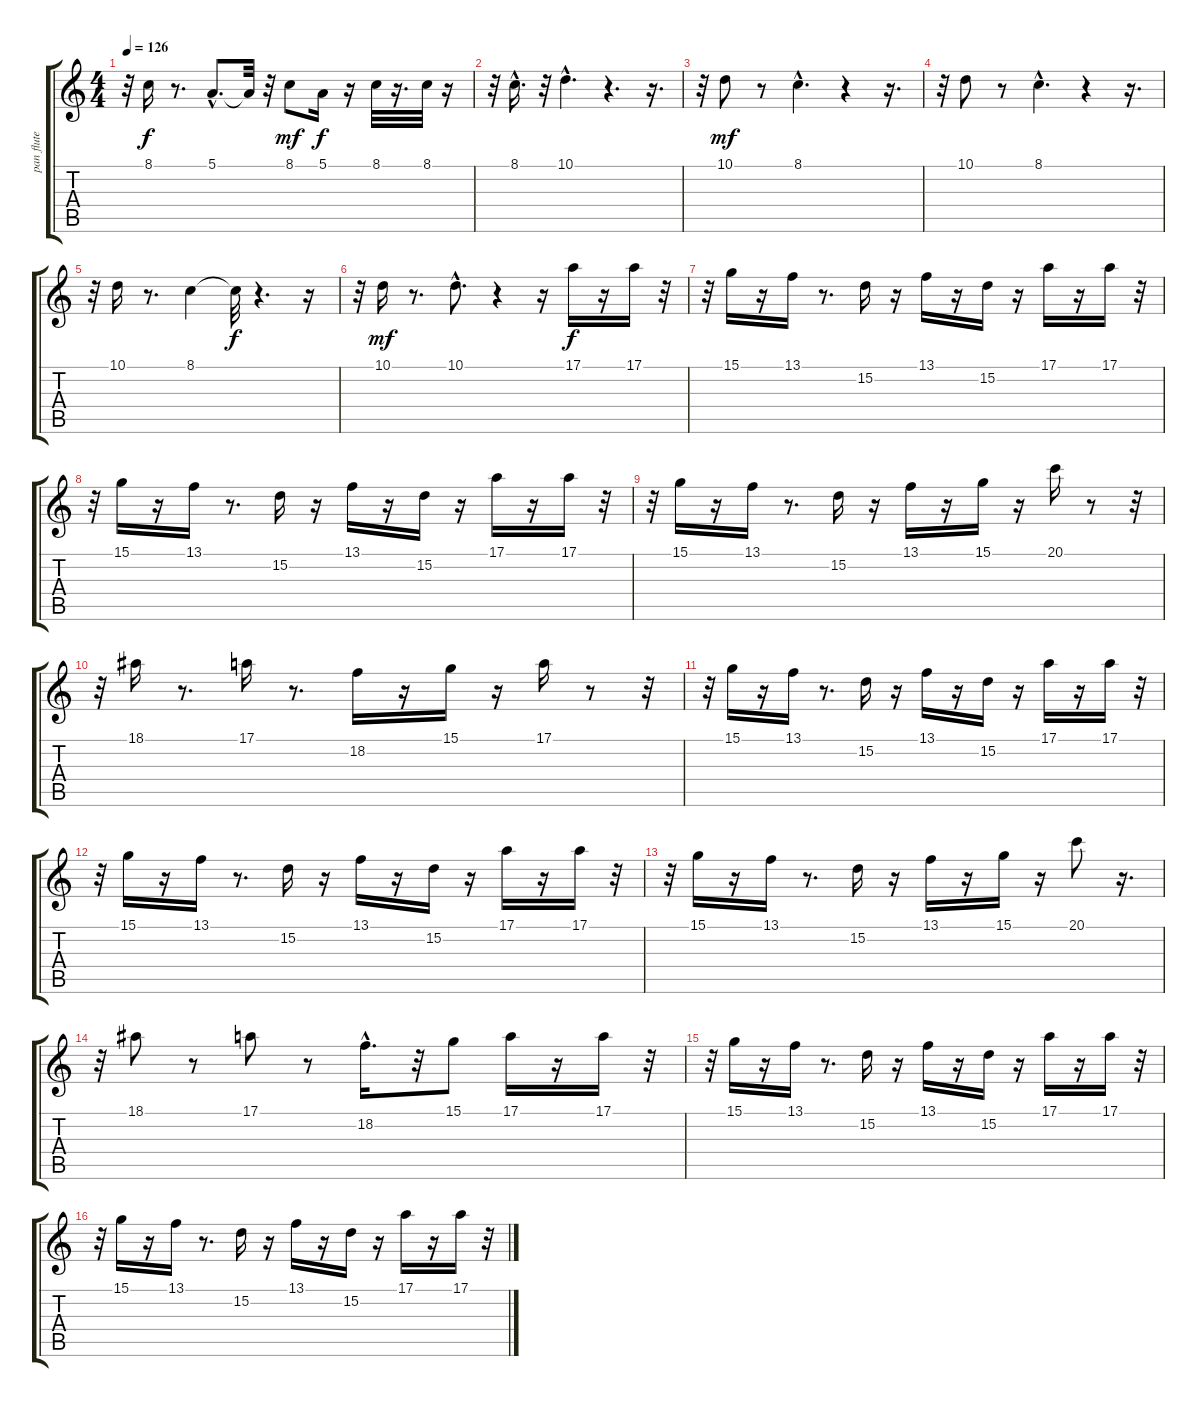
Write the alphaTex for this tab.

\track ("pan flute" "pan flute") {instrument panflute}
\staff {score tabs}
\tuning (E4 B3 G3 D3 A2 E2) {hide}
\ts (4 4)
\tempo 126
\clef g2
\ks c
r.32{dy f} 8.1.16 r.8{d} 5.1{hac}.8{d} 5.1{t}.32 r.32 8.1.8{dy mf} 5.1.16{dy f} r.16 8.1.32 r.16{d} 8.1.32 r.16 |
r.32 8.1{hac}.16{d} r.32 10.1{hac}.4{d} r.4{d} r.16{d} |
r.32 10.1.8{dy mf} r.8 8.1{hac}.4{d} r.4 r.16{d} |
r.32 10.1.8 r.8 8.1{hac}.4{d} r.4 r.16{d} |
r.32 10.1.16 r.8{d} 8.1.4 8.1{t}.32{dy f} r.4{d} r.16 |
r.32 10.1.16{dy mf} r.8{d} 10.1{hac}.8{d} r.4 r.16 17.1.16{dy f} r.16 17.1.16 r.32 |
r.32 15.1.16 r.16 13.1.16 r.8{d} 15.2.16 r.16 13.1.16 r.16 15.2.16 r.16 17.1.16 r.16 17.1.16 r.32 |
r.32 15.1.16 r.16 13.1.16 r.8{d} 15.2.16 r.16 13.1.16 r.16 15.2.16 r.16 17.1.16 r.16 17.1.16 r.32 |
r.32 15.1.16 r.16 13.1.16 r.8{d} 15.2.16 r.16 13.1.16 r.16 15.1.16 r.16 20.1.16 r.8 r.32 |
r.32 18.1.16 r.8{d} 17.1.16 r.8{d} 18.2.16 r.16 15.1.16 r.16 17.1.16 r.8 r.32 |
r.32 15.1.16 r.16 13.1.16 r.8{d} 15.2.16 r.16 13.1.16 r.16 15.2.16 r.16 17.1.16 r.16 17.1.16 r.32 |
r.32 15.1.16 r.16 13.1.16 r.8{d} 15.2.16 r.16 13.1.16 r.16 15.2.16 r.16 17.1.16 r.16 17.1.16 r.32 |
r.32 15.1.16 r.16 13.1.16 r.8{d} 15.2.16 r.16 13.1.16 r.16 15.1.16 r.16 20.1.8 r.16{d} |
r.32 18.1.8 r.8 17.1.8 r.8 18.2{hac}.16{d} r.32 15.1.8 17.1.16 r.16 17.1.16 r.32 |
r.32 15.1.16 r.16 13.1.16 r.8{d} 15.2.16 r.16 13.1.16 r.16 15.2.16 r.16 17.1.16 r.16 17.1.16 r.32 |
r.32 15.1.16 r.16 13.1.16 r.8{d} 15.2.16 r.16 13.1.16 r.16 15.2.16 r.16 17.1.16 r.16 17.1.16 r.32
